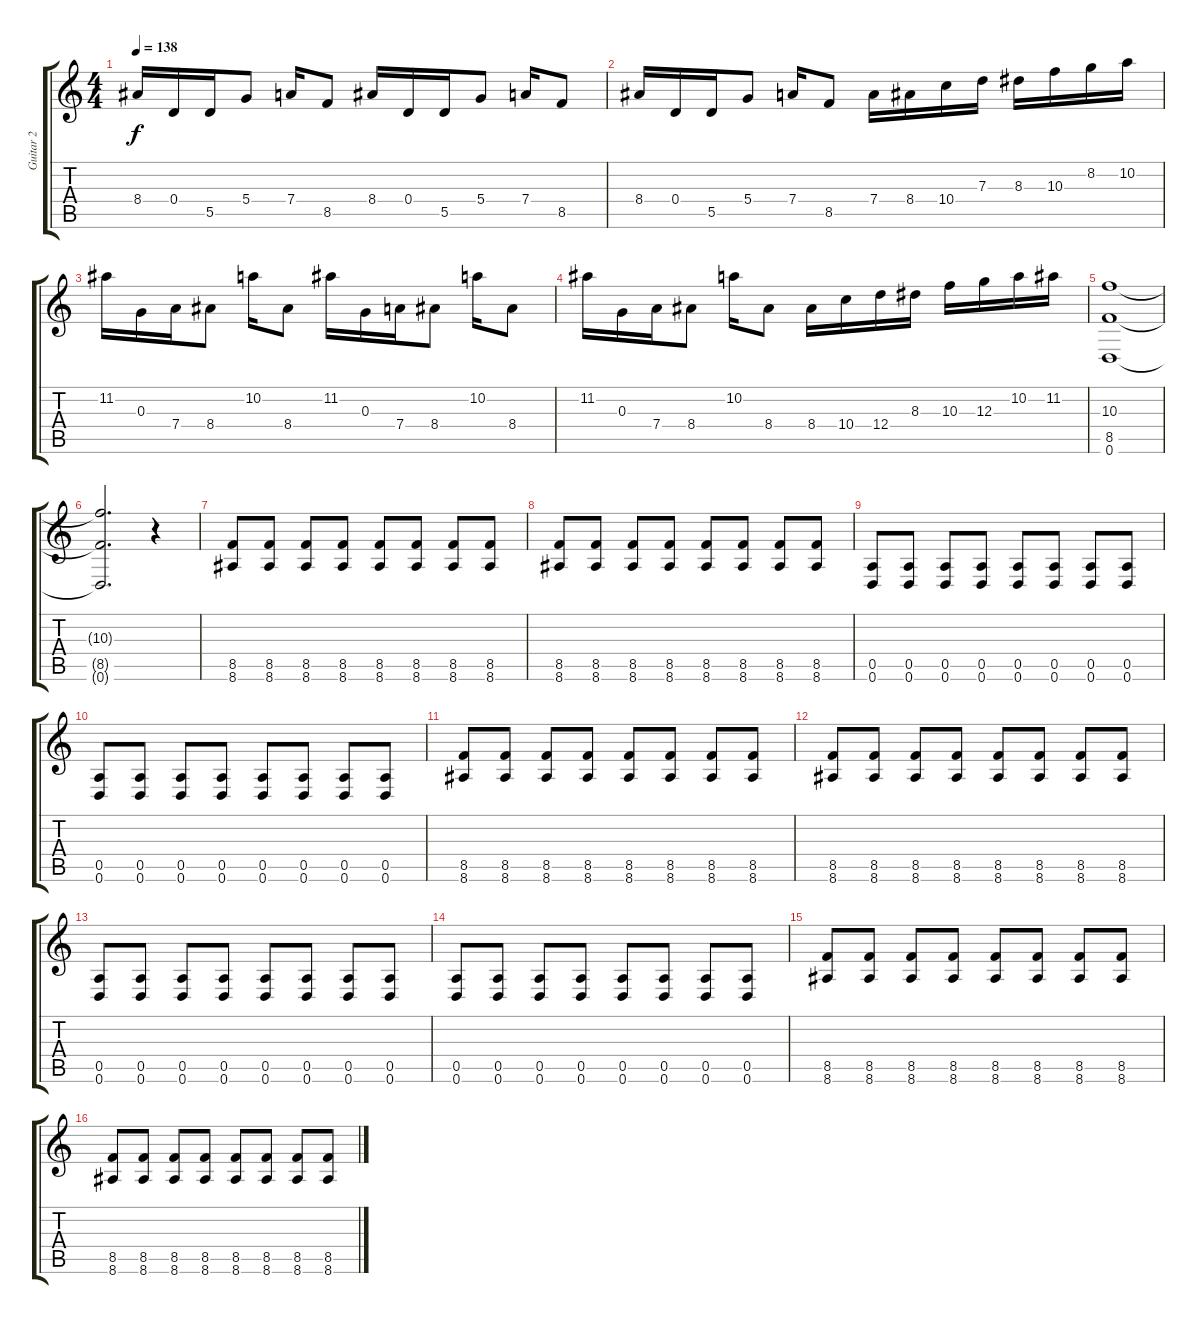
\track ("Guitar 2" "Guitar 2") {instrument overdrivenguitar}
\staff {score tabs}
\tuning (E4 B3 G3 D3 A2 D2) {hide}
\ts (4 4)
\tempo 138
\clef g2
\ks c
8.4.16{dy f} 0.4.16 5.5.16 5.4.8 7.4.16 8.5.8 8.4.16 0.4.16 5.5.16 5.4.8 7.4.16 8.5.8 |
8.4.16 0.4.16 5.5.16 5.4.8 7.4.16 8.5.8 7.4.16 8.4.16 10.4.16 7.3.16 8.3.16 10.3.16 8.2.16 10.2.16 |
11.2.16 0.3.16 7.4.16 8.4.8 10.2.16 8.4.8 11.2.16 0.3.16 7.4.16 8.4.8 10.2.16 8.4.8 |
11.2.16 0.3.16 7.4.16 8.4.8 10.2.16 8.4.8 8.4.16 10.4.16 12.4.16 8.3.16 10.3.16 12.3.16 10.2.16 11.2.16 |
(10.3 8.5 0.6).1 |
(10.3{t} 8.5{t} 0.6{t}).2{d} r.4 |
(8.5 8.6).8 (8.5 8.6).8 (8.5 8.6).8 (8.5 8.6).8 (8.5 8.6).8 (8.5 8.6).8 (8.5 8.6).8 (8.5 8.6).8 |
(8.5 8.6).8 (8.5 8.6).8 (8.5 8.6).8 (8.5 8.6).8 (8.5 8.6).8 (8.5 8.6).8 (8.5 8.6).8 (8.5 8.6).8 |
(0.5 0.6).8 (0.5 0.6).8 (0.5 0.6).8 (0.5 0.6).8 (0.5 0.6).8 (0.5 0.6).8 (0.5 0.6).8 (0.5 0.6).8 |
(0.5 0.6).8 (0.5 0.6).8 (0.5 0.6).8 (0.5 0.6).8 (0.5 0.6).8 (0.5 0.6).8 (0.5 0.6).8 (0.5 0.6).8 |
(8.5 8.6).8 (8.5 8.6).8 (8.5 8.6).8 (8.5 8.6).8 (8.5 8.6).8 (8.5 8.6).8 (8.5 8.6).8 (8.5 8.6).8 |
(8.5 8.6).8 (8.5 8.6).8 (8.5 8.6).8 (8.5 8.6).8 (8.5 8.6).8 (8.5 8.6).8 (8.5 8.6).8 (8.5 8.6).8 |
(0.5 0.6).8 (0.5 0.6).8 (0.5 0.6).8 (0.5 0.6).8 (0.5 0.6).8 (0.5 0.6).8 (0.5 0.6).8 (0.5 0.6).8 |
(0.5 0.6).8 (0.5 0.6).8 (0.5 0.6).8 (0.5 0.6).8 (0.5 0.6).8 (0.5 0.6).8 (0.5 0.6).8 (0.5 0.6).8 |
(8.5 8.6).8 (8.5 8.6).8 (8.5 8.6).8 (8.5 8.6).8 (8.5 8.6).8 (8.5 8.6).8 (8.5 8.6).8 (8.5 8.6).8 |
(8.5 8.6).8 (8.5 8.6).8 (8.5 8.6).8 (8.5 8.6).8 (8.5 8.6).8 (8.5 8.6).8 (8.5 8.6).8 (8.5 8.6).8
